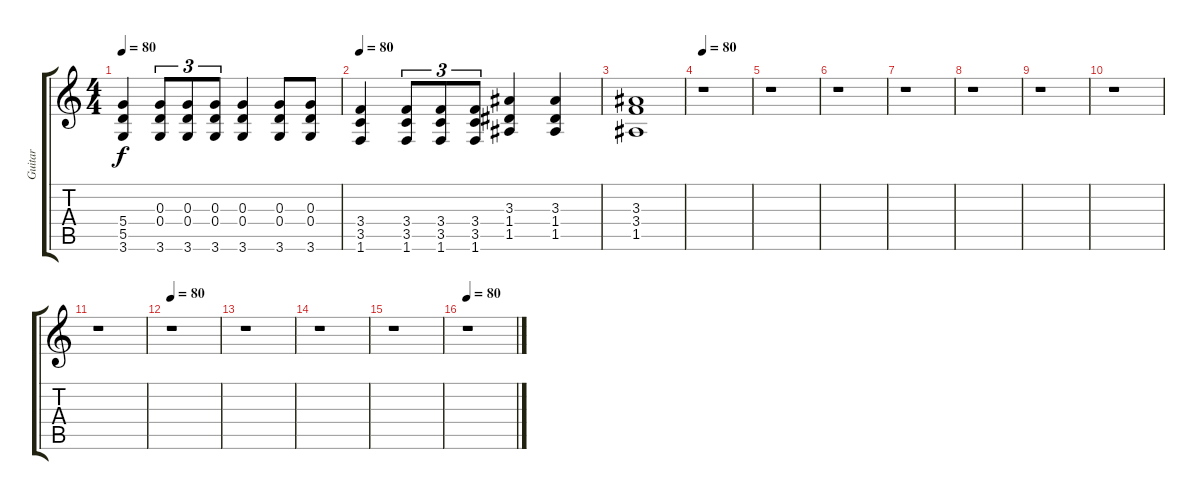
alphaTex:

\track ("Guitar" "Guitar") {instrument distortionguitar}
\staff {score tabs}
\tuning (E4 B3 G3 D3 A2 E2) {hide}
\ts (4 4)
\tempo 80
\clef g2
\ks c
(5.4 5.5 3.6).4{dy f instrument distortionguitar} (0.3 0.4 3.6).8{tu (3 2)} (0.3 0.4 3.6).8{tu (3 2)} (0.3 0.4 3.6).8{tu (3 2)} (0.3 0.4 3.6).4 (0.3 0.4 3.6).8 (0.3 0.4 3.6).8 |
\tempo 80
(3.4 3.5 1.6).4 (3.4 3.5 1.6).8{tu (3 2)} (3.4 3.5 1.6).8{tu (3 2)} (3.4 3.5 1.6).8{tu (3 2)} (3.3 1.4 1.5).4 (3.3 1.4 1.5).4 |
(3.3 3.4 1.5).1 |
\tempo 80
r.1 |
r.1 |
r.1 |
r.1 |
r.1 |
r.1 |
r.1 |
r.1 |
\tempo 80
r.1 |
r.1 |
r.1 |
r.1 |
\tempo 80
r.1
